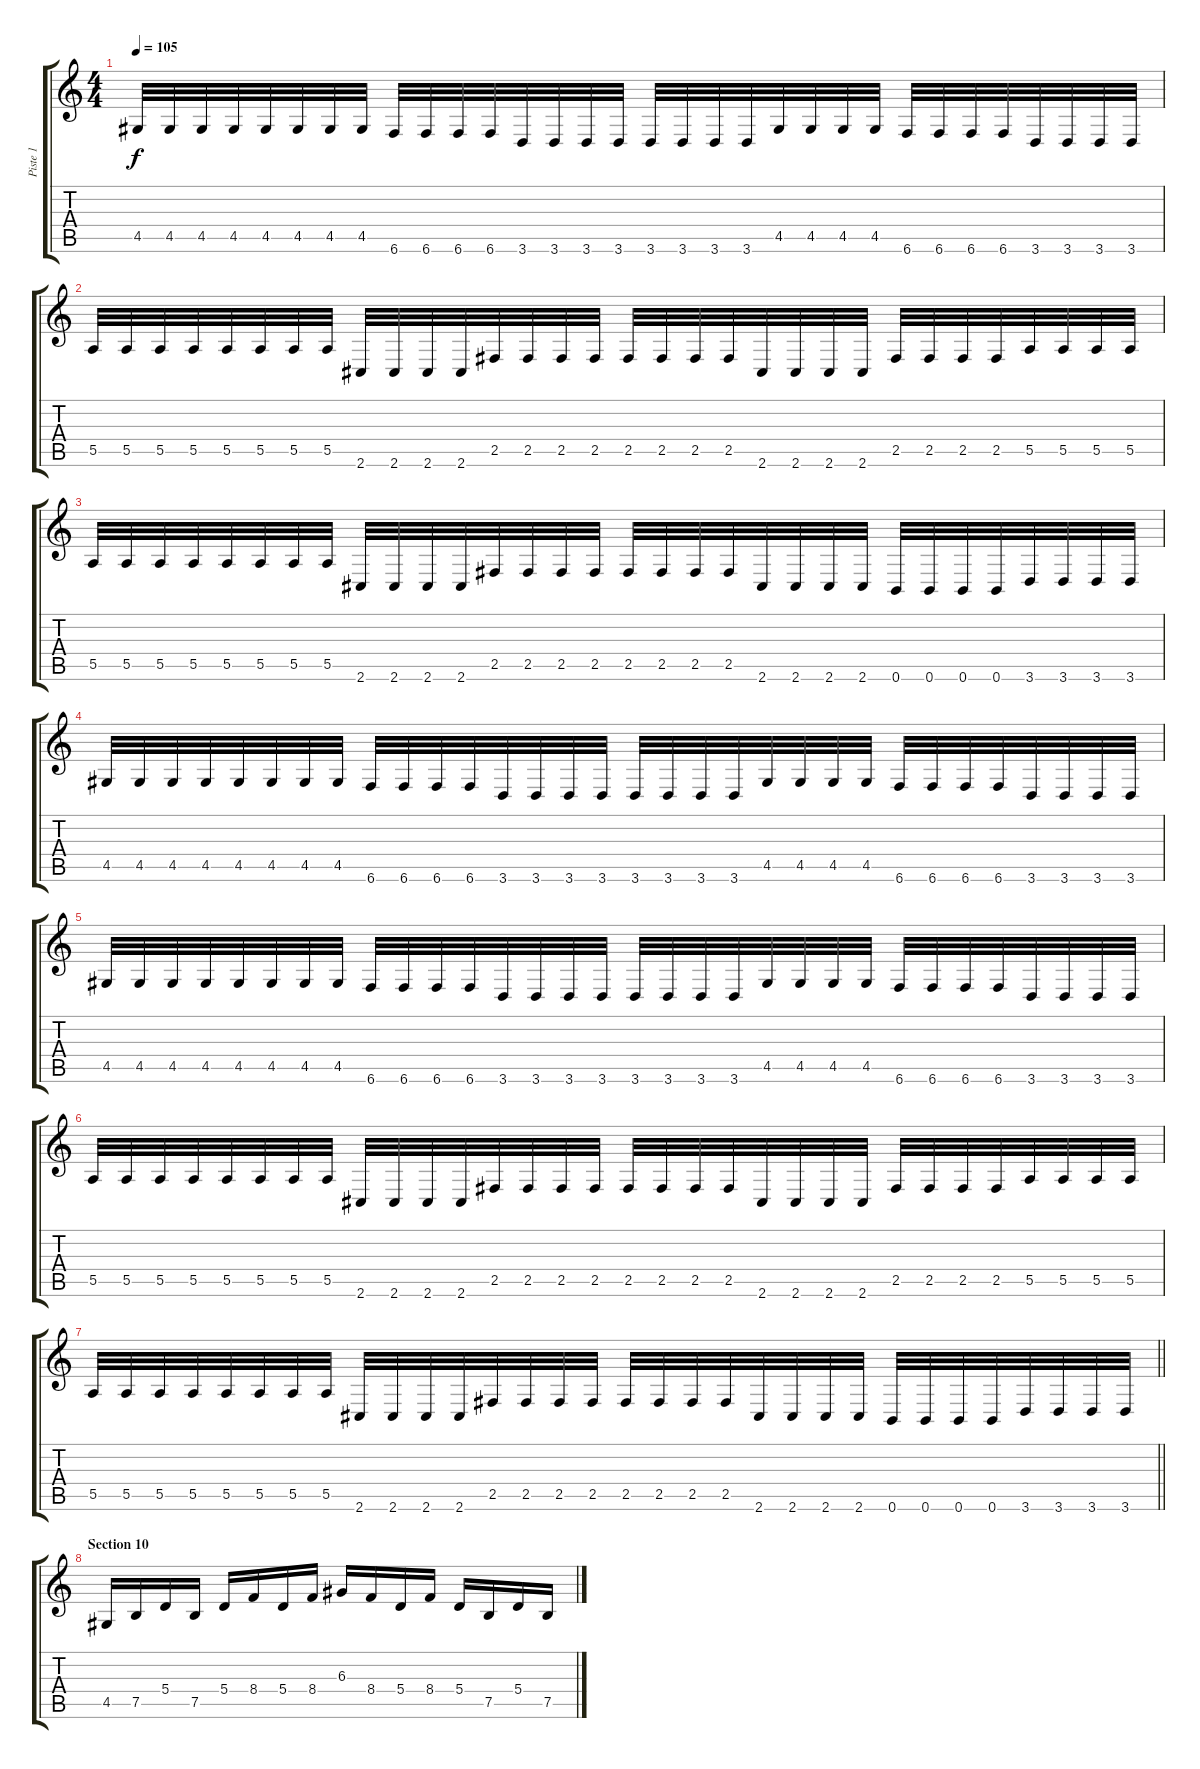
\track ("Piste 1" "Piste 1") {instrument distortionguitar}
\staff {score tabs}
\tuning (B3 Gb3 D3 A2 E2 B1) {hide}
\ts (4 4)
\tempo 105
\clef g2
\ks c
4.5.32{dy f} 4.5.32 4.5.32 4.5.32 4.5.32 4.5.32 4.5.32 4.5.32 6.6.32 6.6.32 6.6.32 6.6.32 3.6.32 3.6.32 3.6.32 3.6.32 3.6.32 3.6.32 3.6.32 3.6.32 4.5.32 4.5.32 4.5.32 4.5.32 6.6.32 6.6.32 6.6.32 6.6.32 3.6.32 3.6.32 3.6.32 3.6.32 |
5.5.32 5.5.32 5.5.32 5.5.32 5.5.32 5.5.32 5.5.32 5.5.32 2.6.32 2.6.32 2.6.32 2.6.32 2.5.32 2.5.32 2.5.32 2.5.32 2.5.32 2.5.32 2.5.32 2.5.32 2.6.32 2.6.32 2.6.32 2.6.32 2.5.32 2.5.32 2.5.32 2.5.32 5.5.32 5.5.32 5.5.32 5.5.32 |
5.5.32 5.5.32 5.5.32 5.5.32 5.5.32 5.5.32 5.5.32 5.5.32 2.6.32 2.6.32 2.6.32 2.6.32 2.5.32 2.5.32 2.5.32 2.5.32 2.5.32 2.5.32 2.5.32 2.5.32 2.6.32 2.6.32 2.6.32 2.6.32 0.6.32 0.6.32 0.6.32 0.6.32 3.6.32 3.6.32 3.6.32 3.6.32 |
4.5.32 4.5.32 4.5.32 4.5.32 4.5.32 4.5.32 4.5.32 4.5.32 6.6.32 6.6.32 6.6.32 6.6.32 3.6.32 3.6.32 3.6.32 3.6.32 3.6.32 3.6.32 3.6.32 3.6.32 4.5.32 4.5.32 4.5.32 4.5.32 6.6.32 6.6.32 6.6.32 6.6.32 3.6.32 3.6.32 3.6.32 3.6.32 |
4.5.32 4.5.32 4.5.32 4.5.32 4.5.32 4.5.32 4.5.32 4.5.32 6.6.32 6.6.32 6.6.32 6.6.32 3.6.32 3.6.32 3.6.32 3.6.32 3.6.32 3.6.32 3.6.32 3.6.32 4.5.32 4.5.32 4.5.32 4.5.32 6.6.32 6.6.32 6.6.32 6.6.32 3.6.32 3.6.32 3.6.32 3.6.32 |
5.5.32 5.5.32 5.5.32 5.5.32 5.5.32 5.5.32 5.5.32 5.5.32 2.6.32 2.6.32 2.6.32 2.6.32 2.5.32 2.5.32 2.5.32 2.5.32 2.5.32 2.5.32 2.5.32 2.5.32 2.6.32 2.6.32 2.6.32 2.6.32 2.5.32 2.5.32 2.5.32 2.5.32 5.5.32 5.5.32 5.5.32 5.5.32 |
\barLineRight lightlight
5.5.32 5.5.32 5.5.32 5.5.32 5.5.32 5.5.32 5.5.32 5.5.32 2.6.32 2.6.32 2.6.32 2.6.32 2.5.32 2.5.32 2.5.32 2.5.32 2.5.32 2.5.32 2.5.32 2.5.32 2.6.32 2.6.32 2.6.32 2.6.32 0.6.32 0.6.32 0.6.32 0.6.32 3.6.32 3.6.32 3.6.32 3.6.32 |
\section ("" "Section 10")
4.5.16 7.5.16 5.4.16 7.5.16 5.4.16 8.4.16 5.4.16 8.4.16 6.3.16 8.4.16 5.4.16 8.4.16 5.4.16 7.5.16 5.4.16 7.5.16
